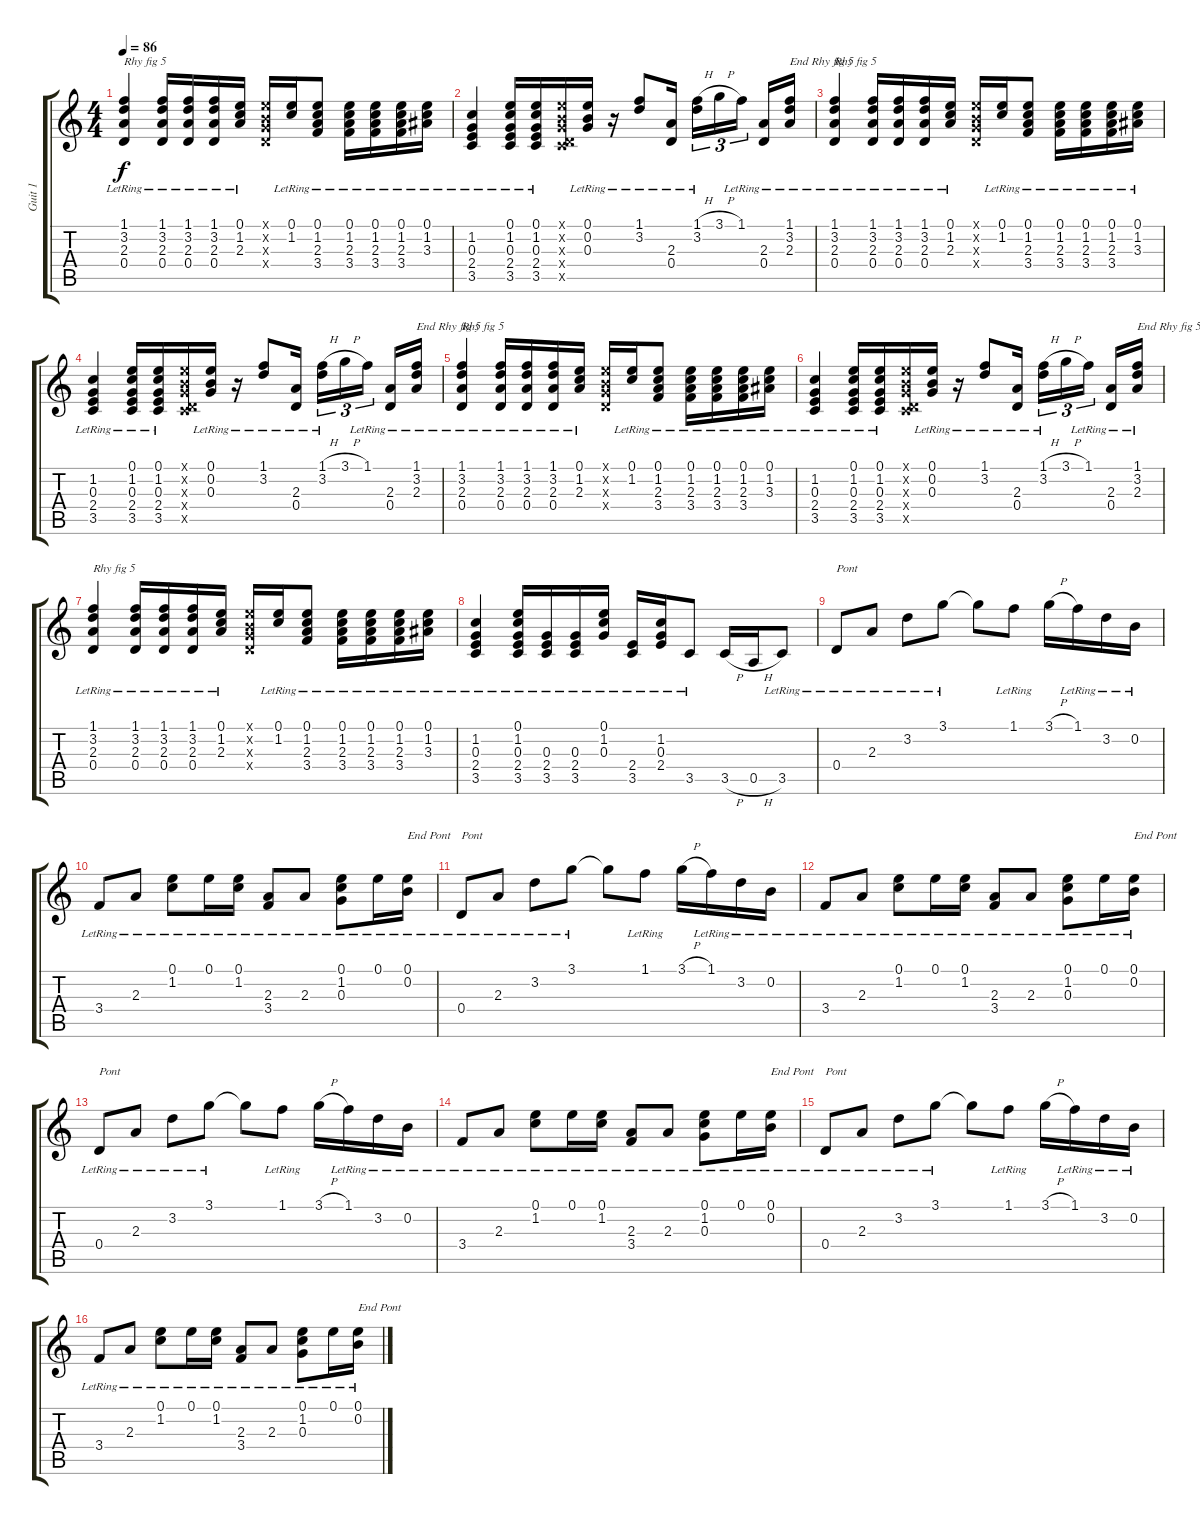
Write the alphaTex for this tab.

\track ("Guit 1" "Guit 1") {instrument acousticguitarnylon}
\staff {score tabs}
\tuning (E4 B3 G3 D3 A2 E2) {hide}
\ts (4 4)
\tempo 86
\clef g2
\ks c
(1.1{lr} 3.2{lr} 2.3{lr} 0.4{lr}).4{txt "Rhy fig 5" dy f} (1.1{lr} 3.2{lr} 2.3{lr} 0.4{lr}).16 (1.1{lr} 3.2{lr} 2.3{lr} 0.4{lr}).16 (1.1{lr} 3.2{lr} 2.3{lr} 0.4{lr}).16 (0.1{lr} 1.2{lr} 2.3{lr}).16 (0.1{x} 0.2{x} 0.3{x} 0.4{x}).16 (0.1{lr} 1.2{lr}).16 (0.1{lr} 1.2{lr} 2.3{lr} 3.4{lr}).8 (0.1{lr} 1.2{lr} 2.3{lr} 3.4{lr}).16 (0.1{lr} 1.2{lr} 2.3{lr} 3.4{lr}).16 (0.1{lr} 1.2{lr} 2.3{lr} 3.4{lr}).16 (0.1{lr} 1.2{lr} 3.3{lr}).16 |
(1.2{lr} 0.3 2.4 3.5{lr}).4 (0.1{lr} 1.2{lr} 0.3{lr} 2.4{lr} 3.5{lr}).16 (0.1{lr} 1.2{lr} 0.3{lr} 2.4{lr} 3.5{lr}).16 (0.1{x} 0.2{x} 0.3{x} 0.4{x} 3.5{x}).16 (0.1{lr} 0.2{lr} 0.3{lr}).16 r.16 (1.1{lr} 3.2{lr}).8 (2.3{lr} 0.4{lr}).16 (1.1{h} 3.2{lr}).16{tu (3 2)} 3.1{h}.16{tu (3 2)} 1.1{lr}.16{tu (3 2)} (2.3{lr} 0.4{lr}).16 (1.1{lr} 3.2{lr} 2.3{lr}).16{txt "End Rhy fig 5"} |
(1.1{lr} 3.2{lr} 2.3{lr} 0.4{lr}).4{txt "Rhy fig 5"} (1.1{lr} 3.2{lr} 2.3{lr} 0.4{lr}).16 (1.1{lr} 3.2{lr} 2.3{lr} 0.4{lr}).16 (1.1{lr} 3.2{lr} 2.3{lr} 0.4{lr}).16 (0.1{lr} 1.2{lr} 2.3{lr}).16 (0.1{x} 0.2{x} 0.3{x} 0.4{x}).16 (0.1{lr} 1.2{lr}).16 (0.1{lr} 1.2{lr} 2.3{lr} 3.4{lr}).8 (0.1{lr} 1.2{lr} 2.3{lr} 3.4{lr}).16 (0.1{lr} 1.2{lr} 2.3{lr} 3.4{lr}).16 (0.1{lr} 1.2{lr} 2.3{lr} 3.4{lr}).16 (0.1{lr} 1.2{lr} 3.3{lr}).16 |
(1.2{lr} 0.3 2.4 3.5{lr}).4 (0.1{lr} 1.2{lr} 0.3{lr} 2.4{lr} 3.5{lr}).16 (0.1{lr} 1.2{lr} 0.3{lr} 2.4{lr} 3.5{lr}).16 (0.1{x} 0.2{x} 0.3{x} 0.4{x} 3.5{x}).16 (0.1{lr} 0.2{lr} 0.3{lr}).16 r.16 (1.1{lr} 3.2{lr}).8 (2.3{lr} 0.4{lr}).16 (1.1{h} 3.2{lr}).16{tu (3 2)} 3.1{h}.16{tu (3 2)} 1.1{lr}.16{tu (3 2)} (2.3{lr} 0.4{lr}).16 (1.1{lr} 3.2{lr} 2.3{lr}).16{txt "End Rhy fig 5"} |
(1.1{lr} 3.2{lr} 2.3{lr} 0.4{lr}).4{txt "Rhy fig 5"} (1.1{lr} 3.2{lr} 2.3{lr} 0.4{lr}).16 (1.1{lr} 3.2{lr} 2.3{lr} 0.4{lr}).16 (1.1{lr} 3.2{lr} 2.3{lr} 0.4{lr}).16 (0.1{lr} 1.2{lr} 2.3{lr}).16 (0.1{x} 0.2{x} 0.3{x} 0.4{x}).16 (0.1{lr} 1.2{lr}).16 (0.1{lr} 1.2{lr} 2.3{lr} 3.4{lr}).8 (0.1{lr} 1.2{lr} 2.3{lr} 3.4{lr}).16 (0.1{lr} 1.2{lr} 2.3{lr} 3.4{lr}).16 (0.1{lr} 1.2{lr} 2.3{lr} 3.4{lr}).16 (0.1{lr} 1.2{lr} 3.3{lr}).16 |
(1.2{lr} 0.3 2.4 3.5{lr}).4 (0.1{lr} 1.2{lr} 0.3{lr} 2.4{lr} 3.5{lr}).16 (0.1{lr} 1.2{lr} 0.3{lr} 2.4{lr} 3.5{lr}).16 (0.1{x} 0.2{x} 0.3{x} 0.4{x} 3.5{x}).16 (0.1{lr} 0.2{lr} 0.3{lr}).16 r.16 (1.1{lr} 3.2{lr}).8 (2.3{lr} 0.4{lr}).16 (1.1{h} 3.2{lr}).16{tu (3 2)} 3.1{h}.16{tu (3 2)} 1.1{lr}.16{tu (3 2)} (2.3{lr} 0.4{lr}).16 (1.1{lr} 3.2{lr} 2.3{lr}).16{txt "End Rhy fig 5"} |
(1.1{lr} 3.2{lr} 2.3{lr} 0.4{lr}).4{txt "Rhy fig 5"} (1.1{lr} 3.2{lr} 2.3{lr} 0.4{lr}).16 (1.1{lr} 3.2{lr} 2.3{lr} 0.4{lr}).16 (1.1{lr} 3.2{lr} 2.3{lr} 0.4{lr}).16 (0.1{lr} 1.2{lr} 2.3{lr}).16 (0.1{x} 0.2{x} 0.3{x} 0.4{x}).16 (0.1{lr} 1.2{lr}).16 (0.1{lr} 1.2{lr} 2.3{lr} 3.4{lr}).8 (0.1{lr} 1.2{lr} 2.3{lr} 3.4{lr}).16 (0.1{lr} 1.2{lr} 2.3{lr} 3.4{lr}).16 (0.1{lr} 1.2{lr} 2.3{lr} 3.4{lr}).16 (0.1{lr} 1.2{lr} 3.3{lr}).16 |
(1.2{lr} 0.3{lr} 2.4{lr} 3.5{lr}).4 (0.1{lr} 1.2{lr} 0.3{lr} 2.4{lr} 3.5{lr}).16 (0.3{lr} 2.4{lr} 3.5{lr}).16 (0.3{lr} 2.4{lr} 3.5{lr}).16 (0.1{lr} 1.2{lr} 0.3{lr}).16 (2.4{lr} 3.5{lr}).16 (1.2{lr} 0.3{lr} 2.4{lr}).16 3.5{lr}.8 3.5{h}.16 0.5{h}.16 3.5{lr}.8 |
0.4{lr}.8{txt "Pont"} 2.3{lr}.8 3.2{lr}.8 3.1{lr}.8 3.1{t}.8 1.1{lr}.8 3.1{h}.16 1.1{lr}.16 3.2{lr}.16 0.2{lr}.16 |
3.4{lr}.8 2.3{lr}.8 (0.1{lr} 1.2{lr}).8 0.1{lr}.16 (0.1{lr} 1.2{lr}).16 (2.3{lr} 3.4{lr}).8 2.3{lr}.8 (0.1{lr} 1.2{lr} 0.3{lr}).8 0.1{lr}.16 (0.1{lr} 0.2{lr}).16{txt "End Pont"} |
0.4{lr}.8{txt "Pont"} 2.3{lr}.8 3.2{lr}.8 3.1{lr}.8 3.1{t}.8 1.1{lr}.8 3.1{h}.16 1.1{lr}.16 3.2{lr}.16 0.2{lr}.16 |
3.4{lr}.8 2.3{lr}.8 (0.1{lr} 1.2{lr}).8 0.1{lr}.16 (0.1{lr} 1.2{lr}).16 (2.3{lr} 3.4{lr}).8 2.3{lr}.8 (0.1{lr} 1.2{lr} 0.3{lr}).8 0.1{lr}.16 (0.1{lr} 0.2{lr}).16{txt "End Pont"} |
0.4{lr}.8{txt "Pont"} 2.3{lr}.8 3.2{lr}.8 3.1{lr}.8 3.1{t}.8 1.1{lr}.8 3.1{h}.16 1.1{lr}.16 3.2{lr}.16 0.2{lr}.16 |
3.4{lr}.8 2.3{lr}.8 (0.1{lr} 1.2{lr}).8 0.1{lr}.16 (0.1{lr} 1.2{lr}).16 (2.3{lr} 3.4{lr}).8 2.3{lr}.8 (0.1{lr} 1.2{lr} 0.3{lr}).8 0.1{lr}.16 (0.1{lr} 0.2{lr}).16{txt "End Pont"} |
0.4{lr}.8{txt "Pont"} 2.3{lr}.8 3.2{lr}.8 3.1{lr}.8 3.1{t}.8 1.1{lr}.8 3.1{h}.16 1.1{lr}.16 3.2{lr}.16 0.2{lr}.16 |
3.4{lr}.8 2.3{lr}.8 (0.1{lr} 1.2{lr}).8 0.1{lr}.16 (0.1{lr} 1.2{lr}).16 (2.3{lr} 3.4{lr}).8 2.3{lr}.8 (0.1{lr} 1.2{lr} 0.3{lr}).8 0.1{lr}.16 (0.1{lr} 0.2{lr}).16{txt "End Pont"}
